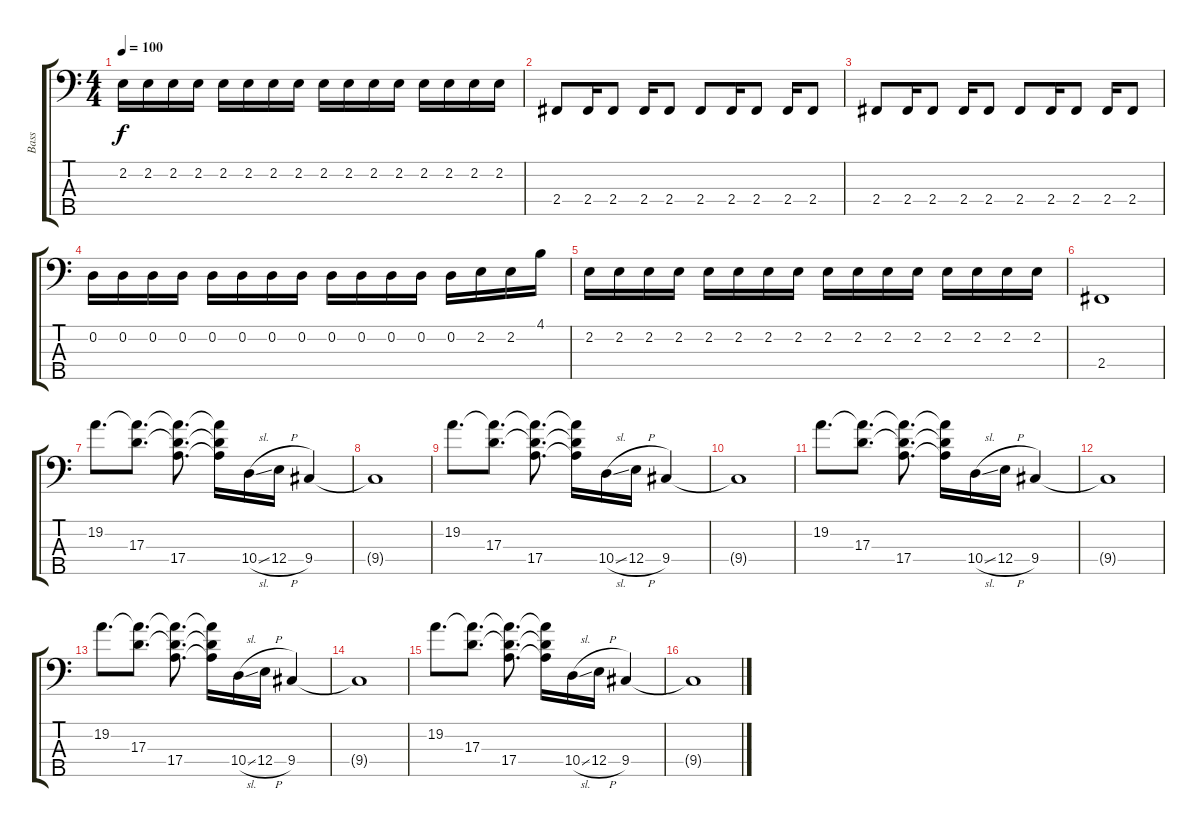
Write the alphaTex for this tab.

\track ("Bass" "Bass") {instrument electricbassfinger}
\staff {score tabs}
\tuning (G2 D2 A1 E1 B0) {hide}
\ts (4 4)
\tempo 100
\clef f4
\ks c
2.2.16{dy f} 2.2.16 2.2.16 2.2.16 2.2.16 2.2.16 2.2.16 2.2.16 2.2.16 2.2.16 2.2.16 2.2.16 2.2.16 2.2.16 2.2.16 2.2.16 |
2.4.8 2.4.16 2.4.8 2.4.16 2.4.8 2.4.8 2.4.16 2.4.8 2.4.16 2.4.8 |
2.4.8 2.4.16 2.4.8 2.4.16 2.4.8 2.4.8 2.4.16 2.4.8 2.4.16 2.4.8 |
0.2.16 0.2.16 0.2.16 0.2.16 0.2.16 0.2.16 0.2.16 0.2.16 0.2.16 0.2.16 0.2.16 0.2.16 0.2.16 2.2.16 2.2.16 4.1.16 |
2.2.16 2.2.16 2.2.16 2.2.16 2.2.16 2.2.16 2.2.16 2.2.16 2.2.16 2.2.16 2.2.16 2.2.16 2.2.16 2.2.16 2.2.16 2.2.16 |
2.4.1 |
19.2.8{d} (19.2{t} 17.3).8{d} (19.2{t} 17.3{t} 17.4).8{d} (19.2{t} 17.3{t} 17.4{t}).16 10.4{sl}.16 12.4{h}.16 9.4.4 |
9.4{t}.1 |
19.2.8{d} (19.2{t} 17.3).8{d} (19.2{t} 17.3{t} 17.4).8{d} (19.2{t} 17.3{t} 17.4{t}).16 10.4{sl}.16 12.4{h}.16 9.4.4 |
9.4{t}.1 |
19.2.8{d} (19.2{t} 17.3).8{d} (19.2{t} 17.3{t} 17.4).8{d} (19.2{t} 17.3{t} 17.4{t}).16 10.4{sl}.16 12.4{h}.16 9.4.4 |
9.4{t}.1 |
19.2.8{d} (19.2{t} 17.3).8{d} (19.2{t} 17.3{t} 17.4).8{d} (19.2{t} 17.3{t} 17.4{t}).16 10.4{sl}.16 12.4{h}.16 9.4.4 |
9.4{t}.1 |
19.2.8{d} (19.2{t} 17.3).8{d} (19.2{t} 17.3{t} 17.4).8{d} (19.2{t} 17.3{t} 17.4{t}).16 10.4{sl}.16 12.4{h}.16 9.4.4 |
9.4{t}.1
